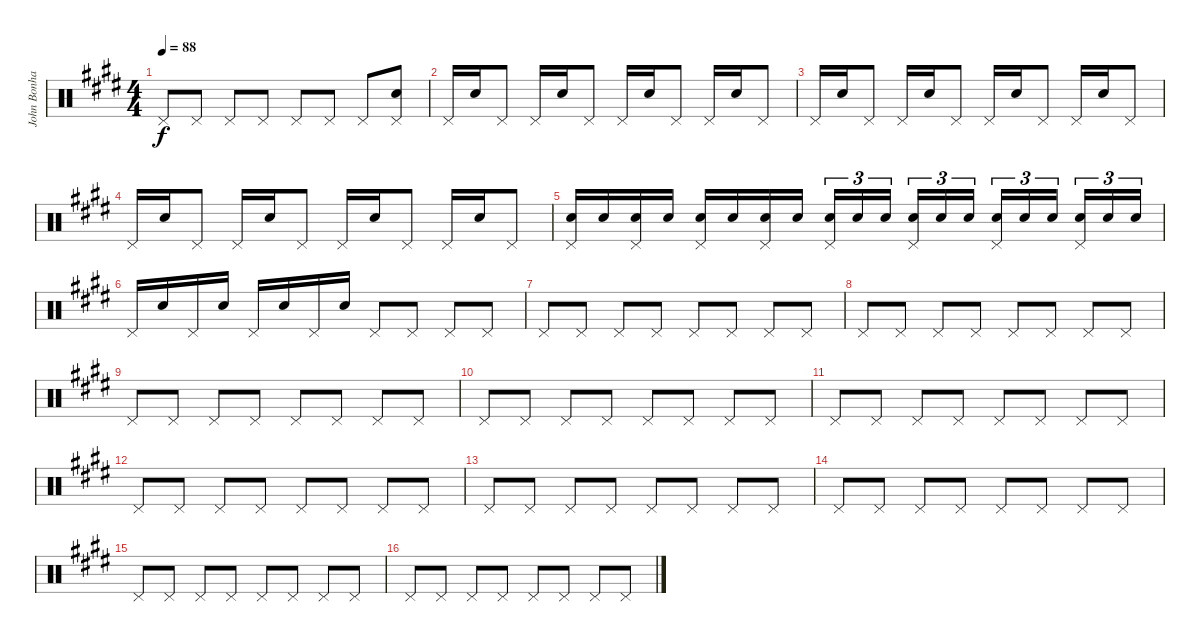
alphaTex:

\track ("John Bonham Drums" "John Bonha") {instrument percussion}
\staff {score}
\articulation defaults
\ts (4 4)
\tempo 88
\clef neutral
\ks e "Pedal Hi-Hat (hit)".8{dy f} "Pedal Hi-Hat (hit)".8 "Pedal Hi-Hat (hit)".8 "Pedal Hi-Hat (hit)".8 "Pedal Hi-Hat (hit)".8 "Pedal Hi-Hat (hit)".8 "Pedal Hi-Hat (hit)".8
("Pedal Hi-Hat (hit)" "Snare (hit) 2").8 |
"Pedal Hi-Hat (hit)".16 "Snare (hit) 2".16 "Pedal Hi-Hat (hit)".8 "Pedal Hi-Hat (hit)".16 "Snare (hit) 2".16 "Pedal Hi-Hat (hit)".8 "Pedal Hi-Hat (hit)".16 "Snare (hit) 2".16 "Pedal Hi-Hat (hit)".8 "Pedal Hi-Hat (hit)".16 "Snare (hit) 2".16 "Pedal Hi-Hat (hit)".8 |
"Pedal Hi-Hat (hit)".16 "Snare (hit) 2".16 "Pedal Hi-Hat (hit)".8 "Pedal Hi-Hat (hit)".16 "Snare (hit) 2".16 "Pedal Hi-Hat (hit)".8 "Pedal Hi-Hat (hit)".16 "Snare (hit) 2".16 "Pedal Hi-Hat (hit)".8 "Pedal Hi-Hat (hit)".16 "Snare (hit) 2".16 "Pedal Hi-Hat (hit)".8 |
"Pedal Hi-Hat (hit)".16 "Snare (hit) 2".16 "Pedal Hi-Hat (hit)".8 "Pedal Hi-Hat (hit)".16 "Snare (hit) 2".16 "Pedal Hi-Hat (hit)".8 "Pedal Hi-Hat (hit)".16 "Snare (hit) 2".16 "Pedal Hi-Hat (hit)".8 "Pedal Hi-Hat (hit)".16 "Snare (hit) 2".16 "Pedal Hi-Hat (hit)".8 |
("Pedal Hi-Hat (hit)" "Snare (hit) 2").16 "Snare (hit) 2".16 ("Pedal Hi-Hat (hit)" "Snare (hit) 2").16 "Snare (hit) 2".16 ("Pedal Hi-Hat (hit)" "Snare (hit) 2").16 "Snare (hit) 2".16 ("Pedal Hi-Hat (hit)" "Snare (hit) 2").16 "Snare (hit) 2".16 ("Pedal Hi-Hat (hit)" "Snare (hit) 2").16{tu (3 2)} "Snare (hit) 2".16{tu (3 2)} "Snare (hit) 2".16{tu (3 2)} ("Pedal Hi-Hat (hit)" "Snare (hit) 2").16{tu (3 2)} "Snare (hit) 2".16{tu (3 2)} "Snare (hit) 2".16{tu (3 2)} ("Pedal Hi-Hat (hit)" "Snare (hit) 2").16{tu (3 2)} "Snare (hit) 2".16{tu (3 2)} "Snare (hit) 2".16{tu (3 2)} ("Pedal Hi-Hat (hit)" "Snare (hit) 2").16{tu (3 2)} "Snare (hit) 2".16{tu (3 2)} "Snare (hit) 2".16{tu (3 2)} |
"Pedal Hi-Hat (hit)".16 "Snare (hit) 2".16 "Pedal Hi-Hat (hit)".16 "Snare (hit) 2".16 "Pedal Hi-Hat (hit)".16 "Snare (hit) 2".16 "Pedal Hi-Hat (hit)".16 "Snare (hit) 2".16 "Pedal Hi-Hat (hit)".8 "Pedal Hi-Hat (hit)".8 "Pedal Hi-Hat (hit)".8 "Pedal Hi-Hat (hit)".8 |
"Pedal Hi-Hat (hit)".8 "Pedal Hi-Hat (hit)".8 "Pedal Hi-Hat (hit)".8 "Pedal Hi-Hat (hit)".8 "Pedal Hi-Hat (hit)".8 "Pedal Hi-Hat (hit)".8 "Pedal Hi-Hat (hit)".8 "Pedal Hi-Hat (hit)".8 |
"Pedal Hi-Hat (hit)".8 "Pedal Hi-Hat (hit)".8 "Pedal Hi-Hat (hit)".8 "Pedal Hi-Hat (hit)".8 "Pedal Hi-Hat (hit)".8 "Pedal Hi-Hat (hit)".8 "Pedal Hi-Hat (hit)".8 "Pedal Hi-Hat (hit)".8 |
"Pedal Hi-Hat (hit)".8 "Pedal Hi-Hat (hit)".8 "Pedal Hi-Hat (hit)".8 "Pedal Hi-Hat (hit)".8 "Pedal Hi-Hat (hit)".8 "Pedal Hi-Hat (hit)".8 "Pedal Hi-Hat (hit)".8 "Pedal Hi-Hat (hit)".8 |
"Pedal Hi-Hat (hit)".8 "Pedal Hi-Hat (hit)".8 "Pedal Hi-Hat (hit)".8 "Pedal Hi-Hat (hit)".8 "Pedal Hi-Hat (hit)".8 "Pedal Hi-Hat (hit)".8 "Pedal Hi-Hat (hit)".8 "Pedal Hi-Hat (hit)".8 |
"Pedal Hi-Hat (hit)".8 "Pedal Hi-Hat (hit)".8 "Pedal Hi-Hat (hit)".8 "Pedal Hi-Hat (hit)".8 "Pedal Hi-Hat (hit)".8 "Pedal Hi-Hat (hit)".8 "Pedal Hi-Hat (hit)".8 "Pedal Hi-Hat (hit)".8 |
"Pedal Hi-Hat (hit)".8 "Pedal Hi-Hat (hit)".8 "Pedal Hi-Hat (hit)".8 "Pedal Hi-Hat (hit)".8 "Pedal Hi-Hat (hit)".8 "Pedal Hi-Hat (hit)".8 "Pedal Hi-Hat (hit)".8 "Pedal Hi-Hat (hit)".8 |
"Pedal Hi-Hat (hit)".8 "Pedal Hi-Hat (hit)".8 "Pedal Hi-Hat (hit)".8 "Pedal Hi-Hat (hit)".8 "Pedal Hi-Hat (hit)".8 "Pedal Hi-Hat (hit)".8 "Pedal Hi-Hat (hit)".8 "Pedal Hi-Hat (hit)".8 |
"Pedal Hi-Hat (hit)".8 "Pedal Hi-Hat (hit)".8 "Pedal Hi-Hat (hit)".8 "Pedal Hi-Hat (hit)".8 "Pedal Hi-Hat (hit)".8 "Pedal Hi-Hat (hit)".8 "Pedal Hi-Hat (hit)".8 "Pedal Hi-Hat (hit)".8 |
"Pedal Hi-Hat (hit)".8 "Pedal Hi-Hat (hit)".8 "Pedal Hi-Hat (hit)".8 "Pedal Hi-Hat (hit)".8 "Pedal Hi-Hat (hit)".8 "Pedal Hi-Hat (hit)".8 "Pedal Hi-Hat (hit)".8 "Pedal Hi-Hat (hit)".8 |
"Pedal Hi-Hat (hit)".8 "Pedal Hi-Hat (hit)".8 "Pedal Hi-Hat (hit)".8 "Pedal Hi-Hat (hit)".8 "Pedal Hi-Hat (hit)".8 "Pedal Hi-Hat (hit)".8 "Pedal Hi-Hat (hit)".8 "Pedal Hi-Hat (hit)".8
